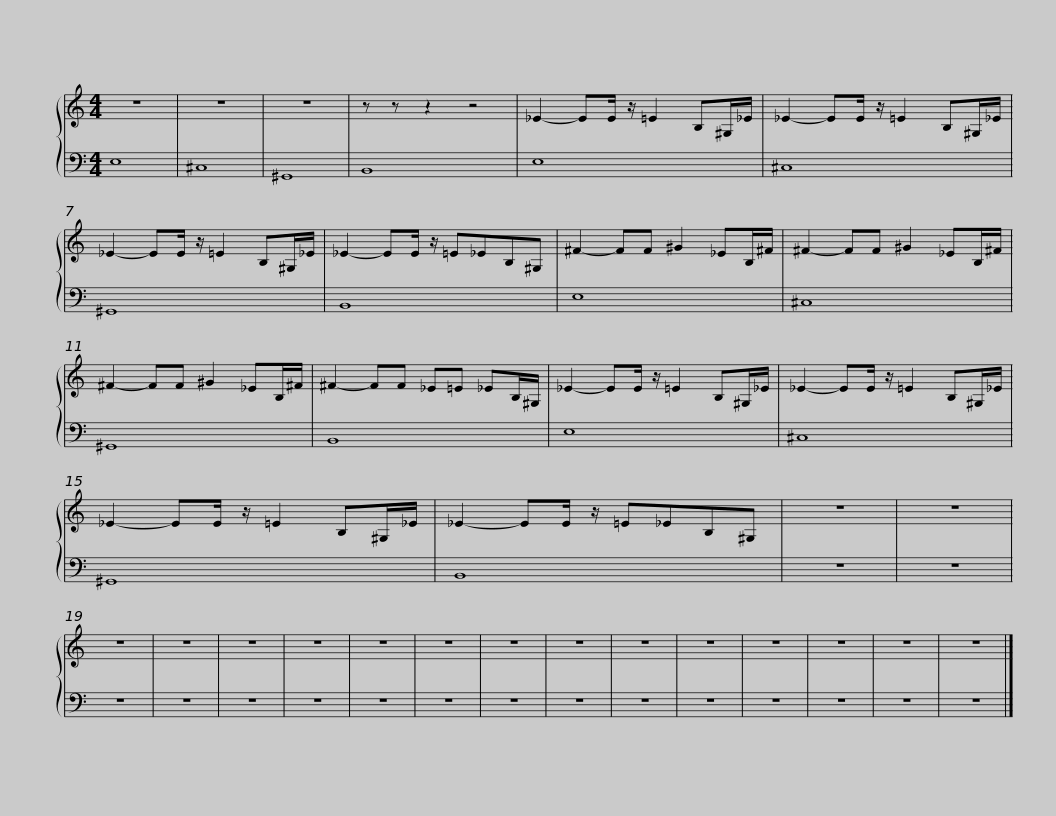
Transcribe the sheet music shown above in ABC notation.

X:1
%%score { 1 | 2 }
L:1/8
M:4/4
I:linebreak $
K:C
V:1 treble
V:2 bass
V:1
 z8 | z8 | z8 | z z z2 z4 | _E2- EE/ z/ =E2 B,^G,/_E/ | %5
 _E2- EE/ z/ =E2 B,^G,/_E/ | _E2- EE/ z/ =E2 B,^G,/_E/ |$ _E2- EE/ z/ =E_EB,^G, | ^F2- FF ^G2 _EB,/^F/ | ^F2- FF ^G2 _EB,/^F/ | %10
 ^F2- FF ^G2 _EB,/^F/ |$ ^F2- FF _E=E _EB,/^G,/ | _E2- EE/ z/ =E2 B,^G,/_E/ | _E2- EE/ z/ =E2 B,^G,/_E/ | _E2- EE/ z/ =E2 B,^G,/_E/ |$ %15
 _E2- EE/ z/ =E_EB,^G, | z8 | z8 | z8 | z8 | %20
 z8 | z8 | z8 | z8 | z8 | %25
 z8 | z8 | z8 | z8 | z8 |$ %30
 z8 | z8 |] %32
V:2
 E,8 | ^C,8 | ^G,,8 | B,,8 | E,8 | %5
 ^C,8 | ^G,,8 |$ B,,8 | E,8 | ^C,8 | %10
 ^G,,8 |$ B,,8 | E,8 | ^C,8 | ^G,,8 |$ %15
 B,,8 | z8 | z8 | z8 | z8 | %20
 z8 | z8 | z8 | z8 | z8 | %25
 z8 | z8 | z8 | z8 | z8 |$ %30
 z8 | z8 |] %32
